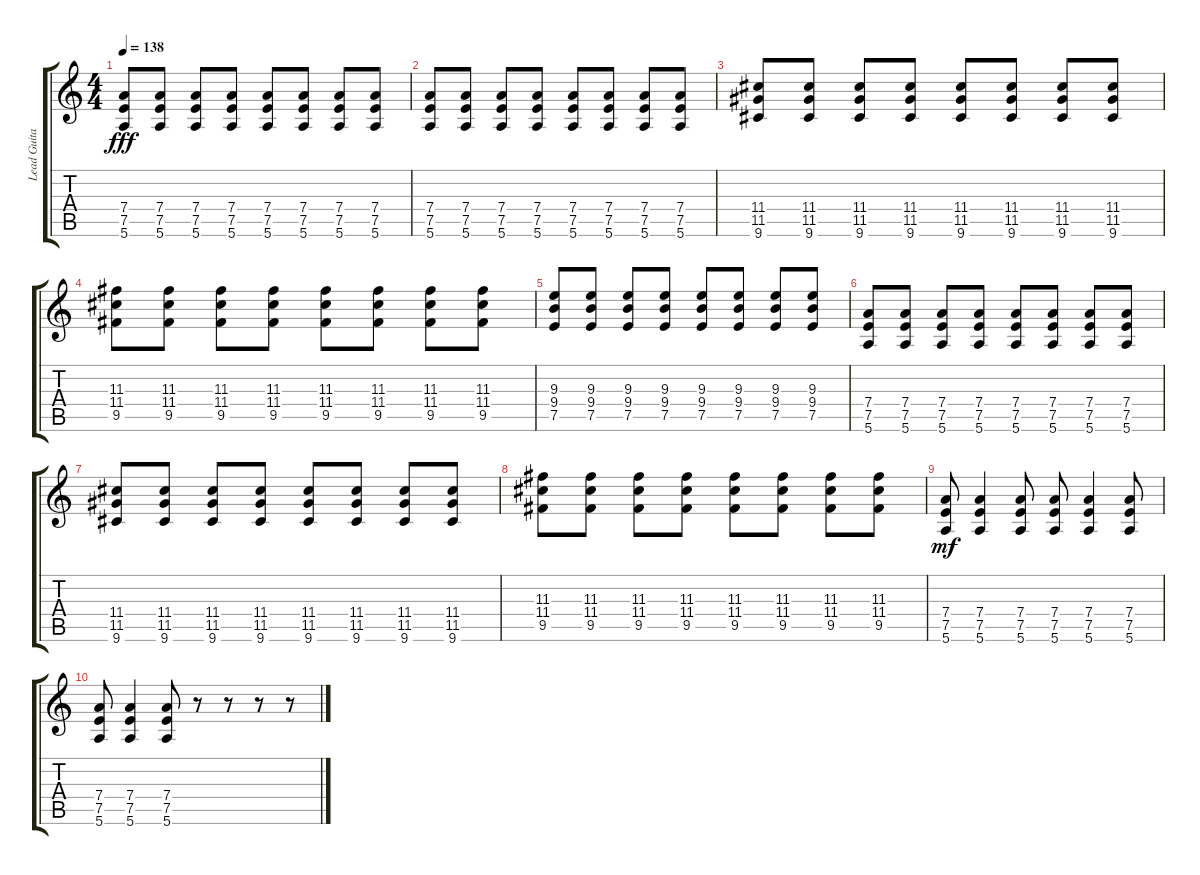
\track ("Lead Guitarist" "Lead Guita") {instrument distortionguitar}
\staff {score tabs}
\tuning (E4 B3 G3 D3 A2 E2) {hide}
\ts (4 4)
\tempo 138
\clef g2
\ks c
(7.4 7.5 5.6).8{dy fff} (7.4 7.5 5.6).8 (7.4 7.5 5.6).8 (7.4 7.5 5.6).8 (7.4 7.5 5.6).8 (7.4 7.5 5.6).8 (7.4 7.5 5.6).8 (7.4 7.5 5.6).8 |
(7.4 7.5 5.6).8 (7.4 7.5 5.6).8 (7.4 7.5 5.6).8 (7.4 7.5 5.6).8 (7.4 7.5 5.6).8 (7.4 7.5 5.6).8 (7.4 7.5 5.6).8 (7.4 7.5 5.6).8 |
(11.4 11.5 9.6).8 (11.4 11.5 9.6).8 (11.4 11.5 9.6).8 (11.4 11.5 9.6).8 (11.4 11.5 9.6).8 (11.4 11.5 9.6).8 (11.4 11.5 9.6).8 (11.4 11.5 9.6).8 |
(11.3 11.4 9.5).8 (11.3 11.4 9.5).8 (11.3 11.4 9.5).8 (11.3 11.4 9.5).8 (11.3 11.4 9.5).8 (11.3 11.4 9.5).8 (11.3 11.4 9.5).8 (11.3 11.4 9.5).8 |
(9.3 9.4 7.5).8 (9.3 9.4 7.5).8 (9.3 9.4 7.5).8 (9.3 9.4 7.5).8 (9.3 9.4 7.5).8 (9.3 9.4 7.5).8 (9.3 9.4 7.5).8 (9.3 9.4 7.5).8 |
(7.4 7.5 5.6).8 (7.4 7.5 5.6).8 (7.4 7.5 5.6).8 (7.4 7.5 5.6).8 (7.4 7.5 5.6).8 (7.4 7.5 5.6).8 (7.4 7.5 5.6).8 (7.4 7.5 5.6).8 |
(11.4 11.5 9.6).8 (11.4 11.5 9.6).8 (11.4 11.5 9.6).8 (11.4 11.5 9.6).8 (11.4 11.5 9.6).8 (11.4 11.5 9.6).8 (11.4 11.5 9.6).8 (11.4 11.5 9.6).8 |
(11.3 11.4 9.5).8 (11.3 11.4 9.5).8 (11.3 11.4 9.5).8 (11.3 11.4 9.5).8 (11.3 11.4 9.5).8 (11.3 11.4 9.5).8 (11.3 11.4 9.5).8 (11.3 11.4 9.5).8 |
(7.4 7.5 5.6).8{dy mf} (7.4 7.5 5.6).4 (7.4 7.5 5.6).8 (7.4 7.5 5.6).8 (7.4 7.5 5.6).4 (7.4 7.5 5.6).8 |
(7.4 7.5 5.6).8 (7.4 7.5 5.6).4 (7.4 7.5 5.6).8 r.8 r.8 r.8 r.8
